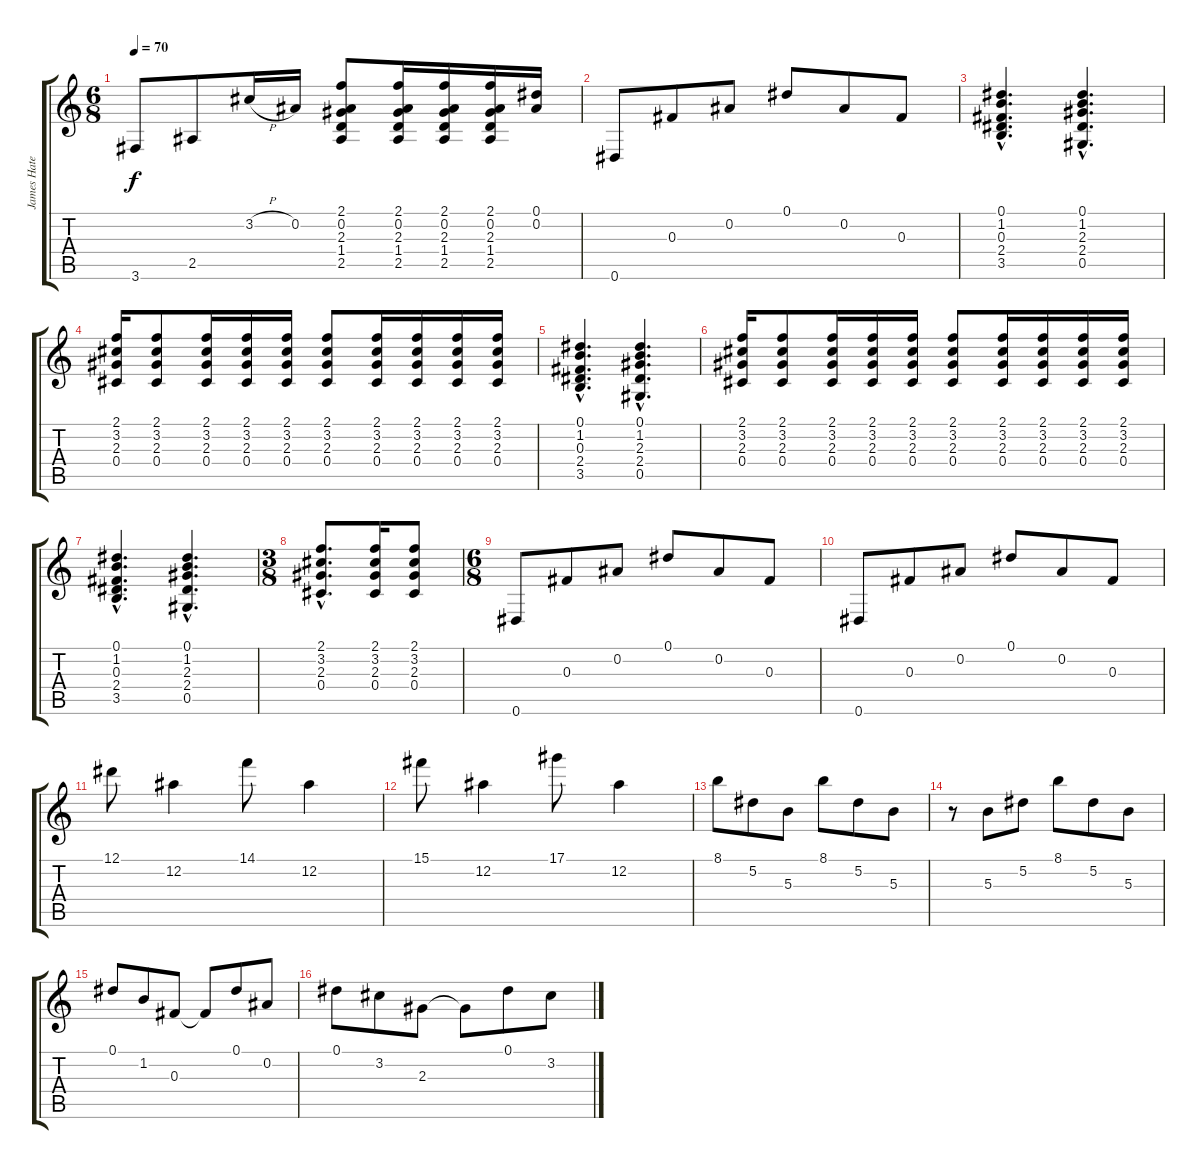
\track ("James Hatefild" "James Hate") {instrument acousticguitarsteel}
\staff {score tabs}
\tuning (Eb4 Bb3 Gb3 Db3 Ab2 Eb2) {hide}
\ts (6 8)
\tempo 70
\clef g2
\ks c
3.6.8{dy f} 2.5.8 3.2{h}.16 0.2.16 (2.1 0.2 2.3 1.4 2.5).8 (2.1 0.2 2.3 1.4 2.5).16 (2.1 0.2 2.3 1.4 2.5).16 (2.1 0.2 2.3 1.4 2.5).16 (0.1 0.2).16 |
0.6.8 0.3.8 0.2.8 0.1.8 0.2.8 0.3.8 |
(0.1{hac} 1.2{hac} 0.3{hac} 2.4{hac} 3.5{hac}).4{d} (0.1{hac} 1.2{hac} 2.3{hac} 2.4{hac} 0.5{hac}).4{d} |
(2.1 3.2 2.3 0.4).16 (2.1 3.2 2.3 0.4).8 (2.1 3.2 2.3 0.4).16 (2.1 3.2 2.3 0.4).16 (2.1 3.2 2.3 0.4).16 (2.1 3.2 2.3 0.4).8 (2.1 3.2 2.3 0.4).16 (2.1 3.2 2.3 0.4).16 (2.1 3.2 2.3 0.4).16 (2.1 3.2 2.3 0.4).16 |
(0.1{hac} 1.2{hac} 0.3{hac} 2.4{hac} 3.5{hac}).4{d} (0.1{hac} 1.2{hac} 2.3{hac} 2.4{hac} 0.5{hac}).4{d} |
(2.1 3.2 2.3 0.4).16 (2.1 3.2 2.3 0.4).8 (2.1 3.2 2.3 0.4).16 (2.1 3.2 2.3 0.4).16 (2.1 3.2 2.3 0.4).16 (2.1 3.2 2.3 0.4).8 (2.1 3.2 2.3 0.4).16 (2.1 3.2 2.3 0.4).16 (2.1 3.2 2.3 0.4).16 (2.1 3.2 2.3 0.4).16 |
(0.1{hac} 1.2{hac} 0.3{hac} 2.4{hac} 3.5{hac}).4{d} (0.1{hac} 1.2{hac} 2.3{hac} 2.4{hac} 0.5{hac}).4{d} |
\ts (3 8)
(2.1{hac} 3.2{hac} 2.3{hac} 0.4{hac}).8{d} (2.1 3.2 2.3 0.4).16 (2.1 3.2 2.3 0.4).8 |
\ts (6 8)
0.6.8 0.3.8 0.2.8 0.1.8 0.2.8 0.3.8 |
0.6.8 0.3.8 0.2.8 0.1.8 0.2.8 0.3.8 |
12.1.8 12.2.4 14.1.8 12.2.4 |
15.1.8 12.2.4 17.1.8 12.2.4 |
8.1.8 5.2.8 5.3.8 8.1.8 5.2.8 5.3.8 |
r.8 5.3.8 5.2.8 8.1.8 5.2.8 5.3.8 |
0.1.8 1.2.8 0.3.8 0.3{t}.8 0.1.8 0.2.8 |
0.1.8 3.2.8 2.3.8 2.3{t}.8 0.1.8 3.2.8
